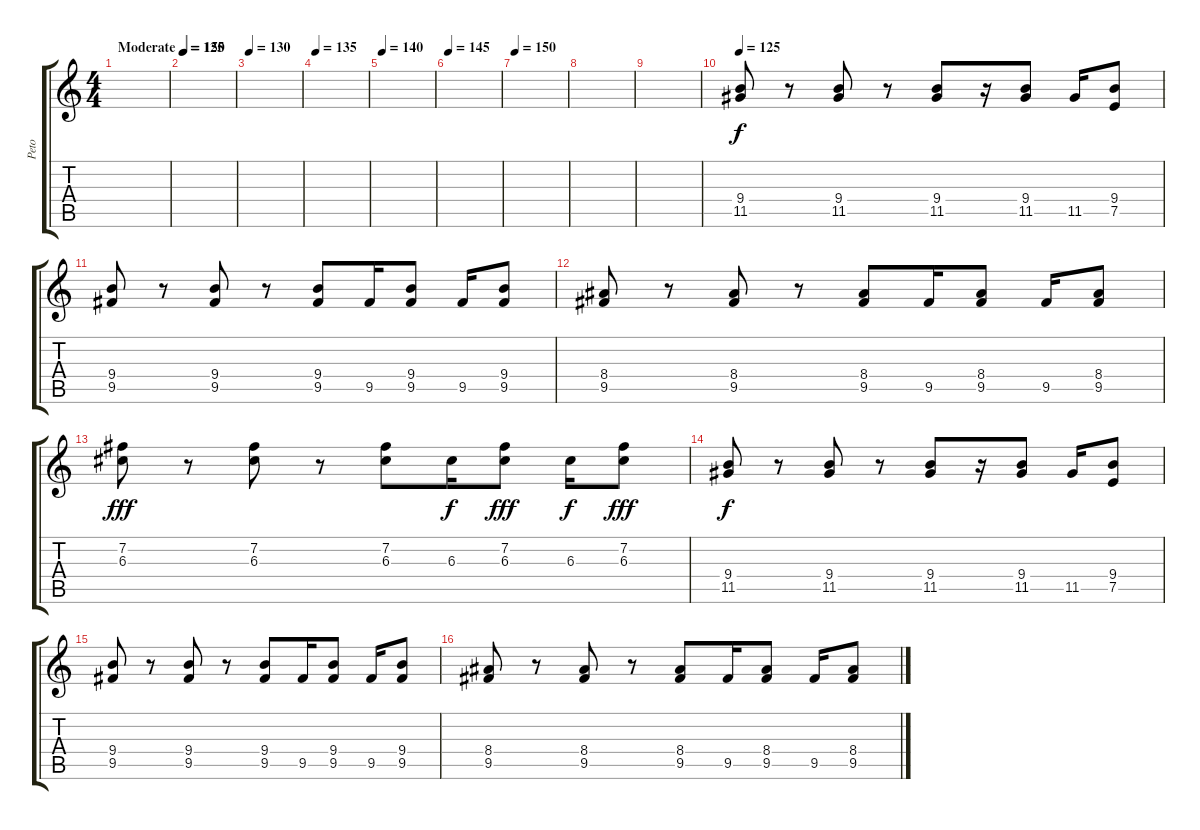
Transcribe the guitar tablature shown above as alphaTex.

\track ("Peto" "Peto") {instrument distortionguitar}
\staff {score tabs}
\tuning (E4 B3 G3 D3 A2 E2) {hide}
\ts (4 4)
\tempo (150 "Moderate")
\tempo 120
\tempo (150 "Moderate")
\clef g2
\ks c
|
\tempo 125
|
\tempo 130
|
\tempo 135
|
\tempo 140
|
\tempo 145
|
\tempo 150
|
|
|
\tempo 125
(9.4 11.5).8 r.8 (9.4 11.5).8 r.8 (9.4 11.5).8 r.16 (9.4 11.5).8 11.5.16 (9.4 7.5).8 |
(9.4 9.5).8 r.8 (9.4 9.5).8 r.8 (9.4 9.5).8 9.5.16 (9.4 9.5).8 9.5.16 (9.4 9.5).8 |
(8.4 9.5).8 r.8 (8.4 9.5).8 r.8 (8.4 9.5).8 9.5.16 (8.4 9.5).8 9.5.16 (8.4 9.5).8 |
(7.2 6.3).8{dy fff} r.8 (7.2 6.3).8 r.8 (7.2 6.3).8 6.3.16{dy f} (7.2 6.3).8{dy fff} 6.3.16{dy f} (7.2 6.3).8{dy fff} |
(9.4 11.5).8{dy f} r.8 (9.4 11.5).8 r.8 (9.4 11.5).8 r.16 (9.4 11.5).8 11.5.16 (9.4 7.5).8 |
(9.4 9.5).8 r.8 (9.4 9.5).8 r.8 (9.4 9.5).8 9.5.16 (9.4 9.5).8 9.5.16 (9.4 9.5).8 |
(8.4 9.5).8 r.8 (8.4 9.5).8 r.8 (8.4 9.5).8 9.5.16 (8.4 9.5).8 9.5.16 (8.4 9.5).8
